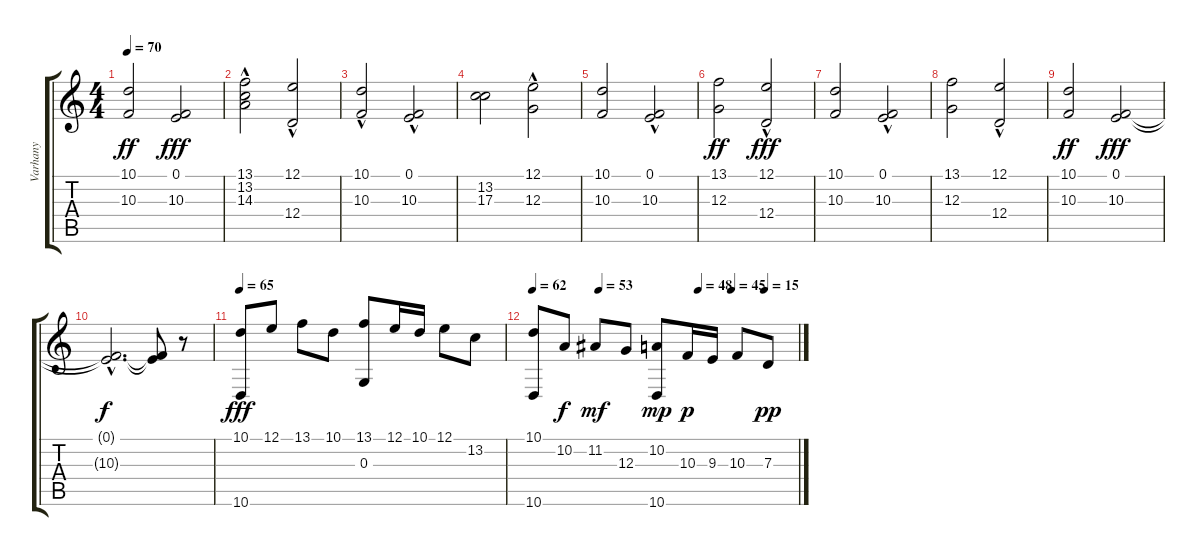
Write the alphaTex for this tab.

\track ("Varhany" "Varhany") {instrument percussiveorgan}
\staff {score tabs}
\tuning (E4 B3 G3 D3 A2 E2) {hide}
\ts (4 4)
\tempo 70
\clef g2
\ks c
(10.1 10.3).2{dy ff} (0.1 10.3).2{dy fff} |
(13.1 13.2 14.3{hac}).2 (12.1 12.4{hac}).2 |
(10.1 10.3{hac}).2 (0.1{hac} 10.3).2 |
(13.2 17.3).2 (12.1 12.3{hac}).2 |
(10.1 10.3).2 (0.1{hac} 10.3).2 |
(13.1 12.3).2{dy ff} (12.1 12.4{hac}).2{dy fff} |
(10.1 10.3).2 (0.1{hac} 10.3).2 |
(13.1 12.3).2 (12.1 12.4{hac}).2 |
(10.1 10.3).2{dy ff} (0.1 10.3).2{dy fff} |
(0.1{hac t} 10.3{hac t}).2{d dy f} (0.1{t} 10.3{t}).8 r.8 |
\tempo 65
(10.1 10.6).8{dy fff} 12.1.8 13.1.8 10.1.8 (13.1 0.3).8 12.1.16 10.1.16 12.1.8 13.2.8 |
\tempo 62
\tempo (53 0.25)
\tempo (48 0.625)
\tempo (45 0.75)
\tempo (15 0.875)
(10.1 10.6).8 10.2.8{dy f} 11.2.8{dy mf} 12.3.8 (10.2 10.6).8{dy mp} 10.3.16{dy p} 9.3.16 10.3.8 7.3.8{dy pp}
